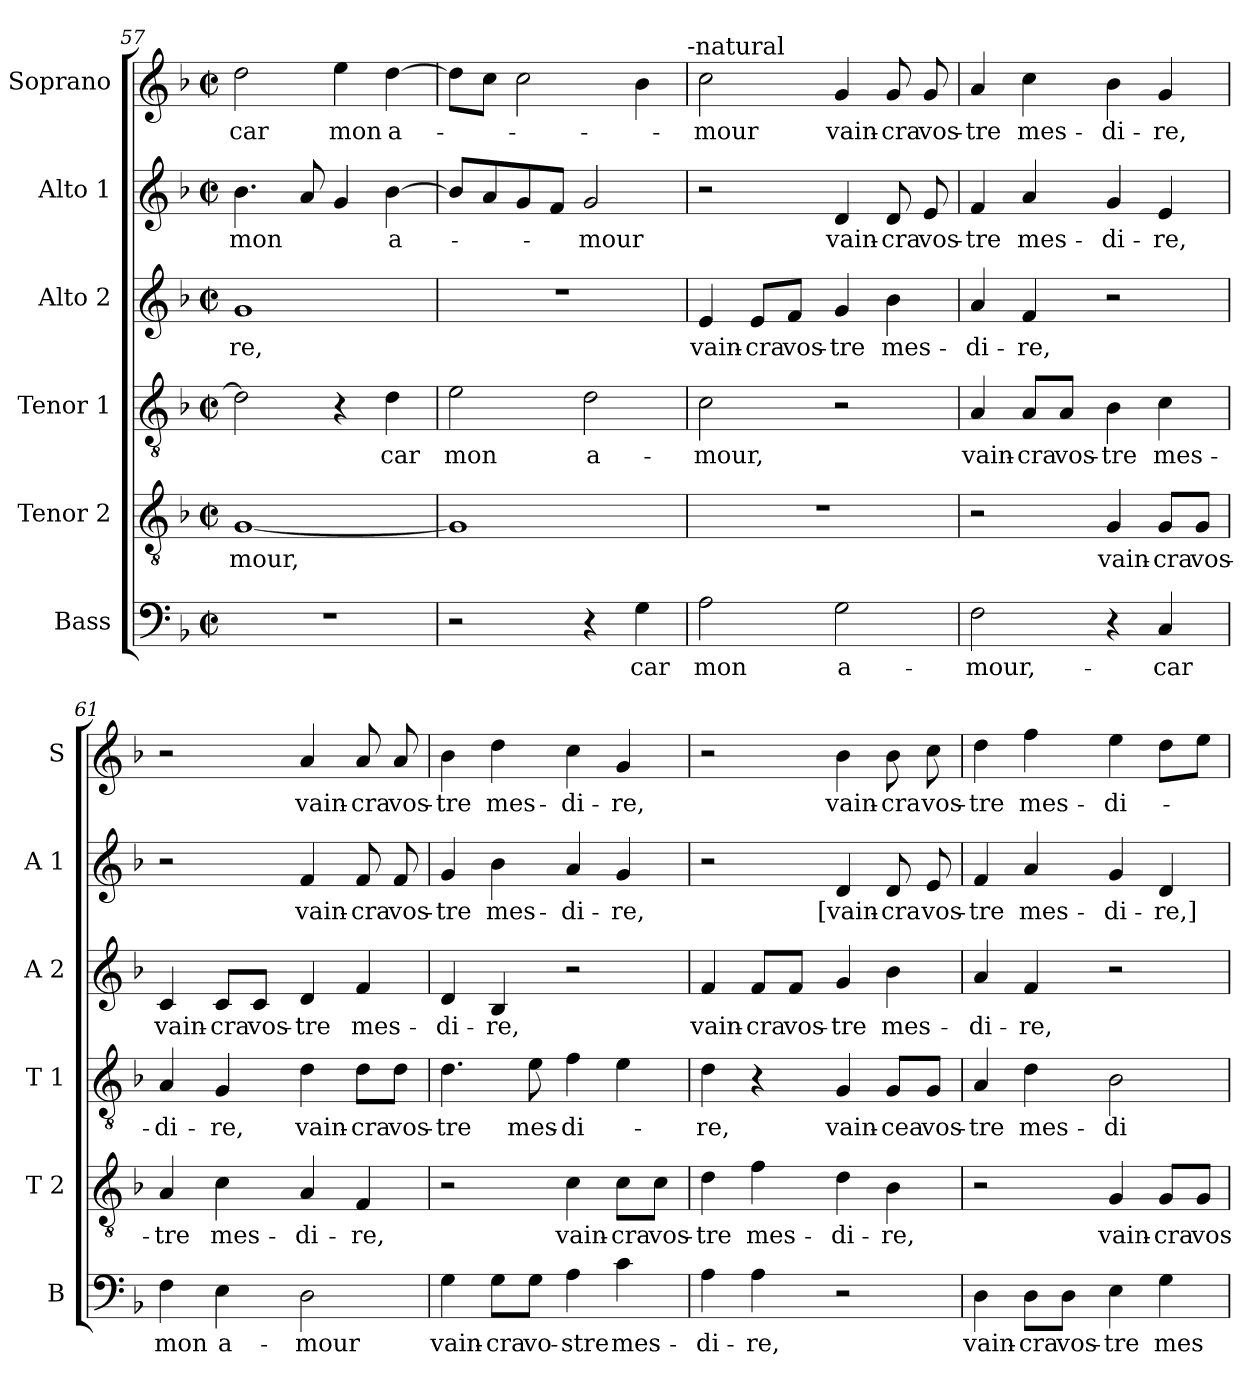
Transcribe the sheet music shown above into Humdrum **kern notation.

**kern	**text	**kern	**text	**kern	**text	**kern	**text	**kern	**text	**kern	**text
*part6	*part6	*part5	*part5	*part4	*part4	*part3	*part3	*part2	*part2	*part1	*part1
*staff6	*staff6	*staff5	*staff5	*staff4	*staff4	*staff3	*staff3	*staff2	*staff2	*staff1	*staff1
*I"Bass	*	*I"Tenor 2	*	*I"Tenor 1	*	*I"Alto 2	*	*I"Alto 1	*	*I"Soprano	*
*I'B	*	*I'T 2	*	*I'T 1	*	*I'A 2	*	*I'A 1	*	*I'S	*
*clefF4	*	*clefGv2	*	*clefGv2	*	*clefG2	*	*clefG2	*	*clefG2	*
*k[b-]	*	*k[b-]	*	*k[b-]	*	*k[b-]	*	*k[b-]	*	*k[b-]	*
*F:	*	*F:	*	*F:	*	*F:	*	*F:	*	*F:	*
*M2/2	*	*M2/2	*	*M2/2	*	*M2/2	*	*M2/2	*	*M2/2	*
*met(c|)	*	*met(c|)	*	*met(c|)	*	*met(c|)	*	*met(c|)	*	*met(c|)	*
=57	=57	=57	=57	=57	=57	=57	=57	=57	=57	=57	=57
1r	.	[1G	-mour,	2d\]	.	1g	-re,	4.b-\	mon	2dd\	car
.	.	.	.	.	.	.	.	8a/	.	.	.
.	.	.	.	4r	.	.	.	4g/	.	4ee\	mon
.	.	.	.	4d\	car	.	.	[4b-\	a-	[4dd\	a-
=58	=58	=58	=58	=58	=58	=58	=58	=58	=58	=58	=58
2r	.	1G]	.	2e\	mon	1r	.	8b-/L]	.	8dd\L]	.
.	.	.	.	.	.	.	.	8a/	.	8cc\J	.
.	.	.	.	.	.	.	.	8g/	.	2cc\	.
.	.	.	.	.	.	.	.	8f/J	.	.	.
4r	.	.	.	2d\	a-	.	.	2g/	-mour	.	.
4G\	car	.	.	.	.	.	.	.	.	4b-\	.
!	!	!	!	!	!	!	!	!	!	!LO:TX:a:t=-natural	!
!!LO:PB:g=z
=59	=59	=59	=59	=59	=59	=59	=59	=59	=59	=59	=59
2A\	mon	1r	.	2c\	-mour,	4e/	vain-	2r	.	2cc\	-mour
.	.	.	.	.	.	8e/L	-cra	.	.	.	.
.	.	.	.	.	.	8f/J	vos-	.	.	.	.
2G\	a-	.	.	2r	.	4g/	-tre	4d/	vain-	4g/	vain-
.	.	.	.	.	.	4b-\	mes-	8d/	-cra	8g/	-cra
.	.	.	.	.	.	.	.	8e/	vos-	8g/	vos-
=60	=60	=60	=60	=60	=60	=60	=60	=60	=60	=60	=60
2F\	-mour,-	2r	.	4A/	vain-	4a/	-di-	4f/	-tre	4a/	-tre
.	.	.	.	8A/L	-cra	4f/	-re,	4a/	mes-	4cc\	mes-
.	.	.	.	8A/J	vos-	.	.	.	.	.	.
4r	.	4G/	vain-	4B-\	-tre	2r	.	4g/	-di-	4b-\	-di-
4C/	-car	8G/L	-cra	4c\	mes-	.	.	4e/	-re,	4g/	-re,
.	.	8G/J	vos-	.	.	.	.	.	.	.	.
=61	=61	=61	=61	=61	=61	=61	=61	=61	=61	=61	=61
4F\	mon	4A/	-tre	4A/	-di-	4c/	vain-	2r	.	2r	.
4E\	a-	4c\	mes-	4G/	-re,	8c/L	-cra	.	.	.	.
.	.	.	.	.	.	8c/J	vos-	.	.	.	.
2D\	-mour	4A/	-di-	4d\	vain-	4d/	-tre	4f/	vain-	4a/	vain-
.	.	4F/	-re,	8d\L	-cra	4f/	mes-	8f/	-cra	8a/	-cra
.	.	.	.	8d\J	vos-	.	.	8f/	vos-	8a/	vos-
=62	=62	=62	=62	=62	=62	=62	=62	=62	=62	=62	=62
4G\	vain-	2r	.	4.d\	-tre	4d/	-di-	4g/	-tre	4b-\	-tre
8G\L	-cra	.	.	.	.	4B-/	-re,	4b-\	mes-	4dd\	mes-
8G\J	vo-	.	.	8e\	mes-	.	.	.	.	.	.
4A\	-stre	4c\	vain-	4f\	-di-	2r	.	4a/	-di-	4cc\	-di-
4c\	mes-	8c\L	-cra	4e\	.	.	.	4g/	-re,	4g/	-re,
.	.	8c\J	vos-	.	.	.	.	.	.	.	.
!!LO:LB:g=z
=63	=63	=63	=63	=63	=63	=63	=63	=63	=63	=63	=63
4A\	-di-	4d\	-tre	4d\	-re,	4f/	vain-	2r	.	2r	.
4A\	-re,	4f\	mes-	4r	.	8f/L	-cra	.	.	.	.
.	.	.	.	.	.	8f/J	vos-	.	.	.	.
2r	.	4d\	-di-	4G/	vain-	4g/	-tre	4d/	[vain-	4b-\	vain-
.	.	4B-\	-re,	8G/L	-cea	4b-\	mes-	8d/	-cra	8b-\	-cra
.	.	.	.	8G/J	vos-	.	.	8e/	vos-	8cc\	vos-
=64	=64	=64	=64	=64	=64	=64	=64	=64	=64	=64	=64
4D\	vain-	2r	.	4A/	-tre	4a/	-di-	4f/	-tre	4dd\	-tre
8D\L	-cra	.	.	4d\	mes-	4f/	-re,	4a/	mes-	4ff\	mes-
8D\J	vos-	.	.	.	.	.	.	.	.	.	.
4E\	-tre	4G/	vain-	2B-\	-di-	2r	.	4g/	-di-	4ee\	-di-
4G\	mes-	8G/L	-cra	.	.	.	.	4d/	-re,]	8dd\L	.
.	.	8G/J	vos-	.	.	.	.	.	.	8ee\J	.
=	=	=	=	=	=	=	=	=	=	=	=
*-	*-	*-	*-	*-	*-	*-	*-	*-	*-	*-	*-
